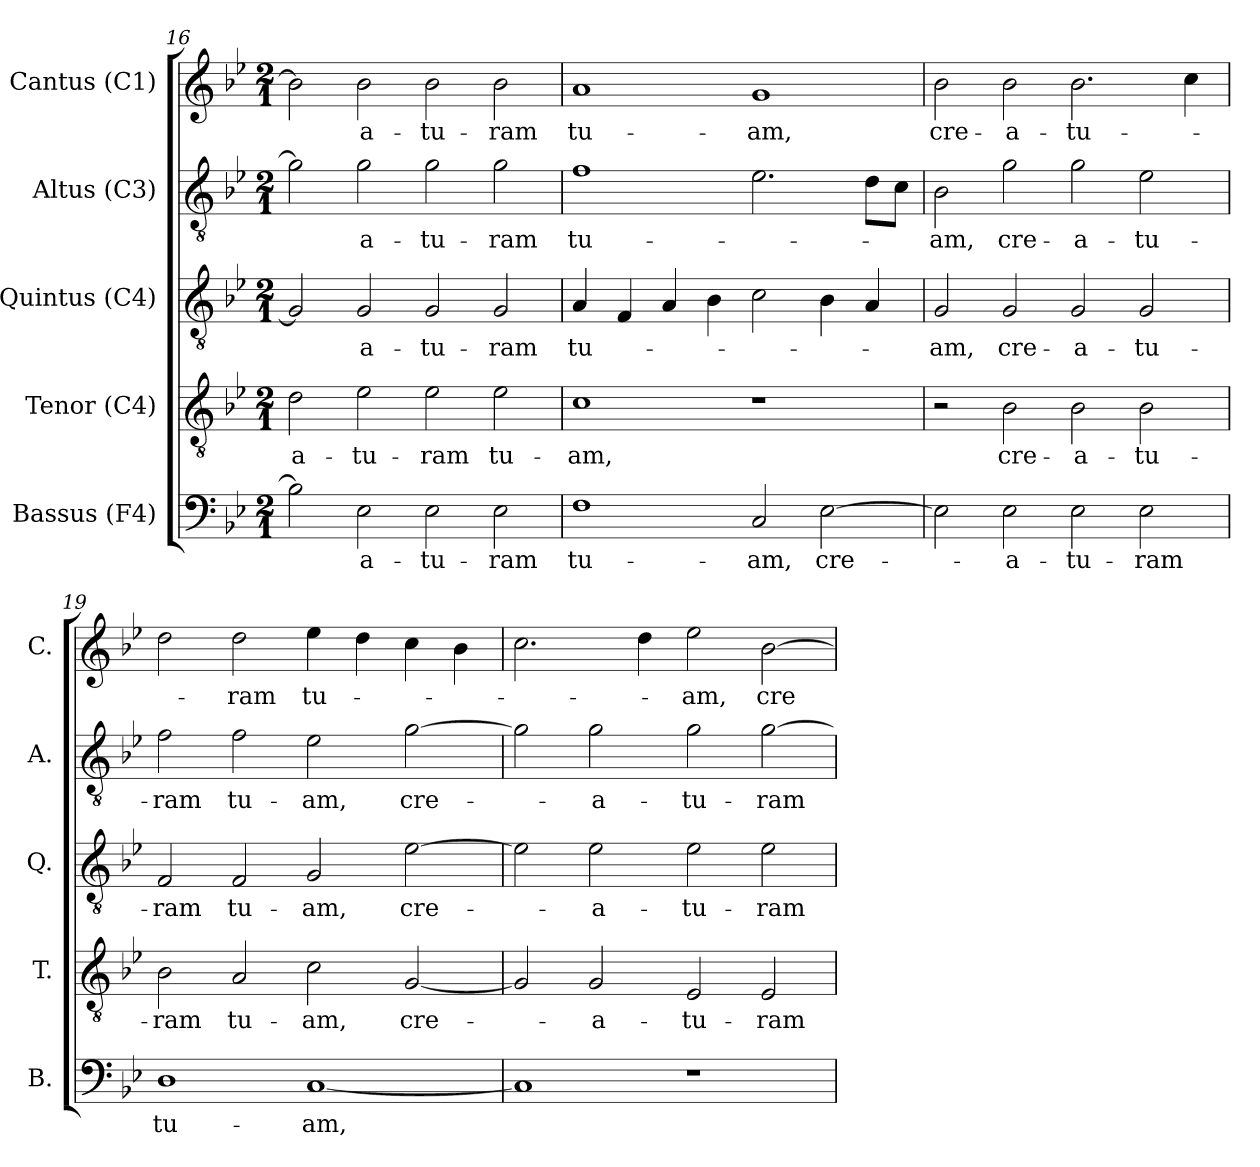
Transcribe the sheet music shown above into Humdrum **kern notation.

**kern	**text	**kern	**text	**kern	**text	**kern	**text	**kern	**text
*part5	*part5	*part4	*part4	*part3	*part3	*part2	*part2	*part1	*part1
*staff5	*staff5	*staff4	*staff4	*staff3	*staff3	*staff2	*staff2	*staff1	*staff1
*I"Bassus (F4)	*	*I"Tenor (C4)	*	*I"Quintus (C4)	*	*I"Altus (C3)	*	*I"Cantus (C1)	*
*I'B.	*	*I'T.	*	*I'Q.	*	*I'A.	*	*I'C.	*
!!LO:PB:g=z
*clefF4	*	*clefGv2	*	*clefGv2	*	*clefGv2	*	*clefG2	*
*	*	*	*	*ITrd7c12	*	*ITrd7c12	*	*	*
*k[b-e-]	*	*k[b-e-]	*	*k[b-e-]	*	*k[b-e-]	*	*k[b-e-]	*
*B-:	*	*B-:	*	*B-:	*	*B-:	*	*B-:	*
*M2/1	*	*M2/1	*	*M2/1	*	*M2/1	*	*M2/1	*
=16	=16	=16	=16	=16	=16	=16	=16	=16	=16
!	!	!	!LO:LY:b:color=#000000	!	!	!	!	!	!
2B-i\]	.	2di\	-a-	2GGi/]	.	2Gi\]	.	2b-i\]	.
!	!LO:LY:b:color=#000000	!	!	!	!	!	!	!	!
!	!	!	!LO:LY:b:color=#000000	!	!	!	!	!	!
!	!	!	!	!	!LO:LY:b:color=#000000	!	!	!	!
!	!	!	!	!	!	!	!LO:LY:b:color=#000000	!	!
!	!	!	!	!	!	!	!	!	!LO:LY:b:color=#000000
2E-i\	-a-	2e-i\	-tu-	2GGi/	-a-	2Gi\	-a-	2b-i\	-a-
!	!LO:LY:b:color=#000000	!	!	!	!	!	!	!	!
!	!	!	!LO:LY:b:color=#000000	!	!	!	!	!	!
!	!	!	!	!	!LO:LY:b:color=#000000	!	!	!	!
!	!	!	!	!	!	!	!LO:LY:b:color=#000000	!	!
!	!	!	!	!	!	!	!	!	!LO:LY:b:color=#000000
2E-i\	-tu-	2e-i\	-ram	2GGi/	-tu-	2Gi\	-tu-	2b-i\	-tu-
!	!LO:LY:b:color=#000000	!	!	!	!	!	!	!	!
!	!	!	!LO:LY:b:color=#000000	!	!	!	!	!	!
!	!	!	!	!	!LO:LY:b:color=#000000	!	!	!	!
!	!	!	!	!	!	!	!LO:LY:b:color=#000000	!	!
!	!	!	!	!	!	!	!	!	!LO:LY:b:color=#000000
2E-i\	-ram	2e-i\	tu-	2GGi/	-ram	2Gi\	-ram	2b-i\	-ram
=17	=17	=17	=17	=17	=17	=17	=17	=17	=17
!	!LO:LY:b:color=#000000	!	!	!	!	!	!	!	!
!	!	!	!LO:LY:b:color=#000000	!	!	!	!	!	!
!	!	!	!	!	!LO:LY:b:color=#000000	!	!	!	!
!	!	!	!	!	!	!	!LO:LY:b:color=#000000	!	!
!	!	!	!	!	!	!	!	!	!LO:LY:b:color=#000000
1Fi	tu-	1ci	-am,	4AAi/	tu-	1Fi	tu-	1ai	tu-
.	.	.	.	4FFi/	.	.	.	.	.
.	.	.	.	4AAi/	.	.	.	.	.
.	.	.	.	4BB-i\	.	.	.	.	.
!	!LO:LY:b:color=#000000	!	!	!	!	!	!	!	!
!	!	!	!	!	!	!	!	!	!LO:LY:b:color=#000000
2Ci/	-am,	1r	.	2Ci\	.	2.E-i\	.	1gi	-am,
!	!LO:LY:b:color=#000000	!	!	!	!	!	!	!	!
[2E-i\	cre-	.	.	4BB-i\	.	.	.	.	.
.	.	.	.	4AAi/	.	8Di\L	.	.	.
.	.	.	.	.	.	8Ci\J	.	.	.
=18	=18	=18	=18	=18	=18	=18	=18	=18	=18
!	!	!	!	!	!LO:LY:b:color=#000000	!	!	!	!
!	!	!	!	!	!	!	!LO:LY:b:color=#000000	!	!
!	!	!	!	!	!	!	!	!	!LO:LY:b:color=#000000
2E-i\]	.	2r	.	2GGi/	-am,	2BB-i\	-am,	2b-i\	cre-
!	!LO:LY:b:color=#000000	!	!	!	!	!	!	!	!
!	!	!	!LO:LY:b:color=#000000	!	!	!	!	!	!
!	!	!	!	!	!LO:LY:b:color=#000000	!	!	!	!
!	!	!	!	!	!	!	!LO:LY:b:color=#000000	!	!
!	!	!	!	!	!	!	!	!	!LO:LY:b:color=#000000
2E-i\	-a-	2B-i\	cre-	2GGi/	cre-	2Gi\	cre-	2b-i\	-a-
!	!LO:LY:b:color=#000000	!	!	!	!	!	!	!	!
!	!	!	!LO:LY:b:color=#000000	!	!	!	!	!	!
!	!	!	!	!	!LO:LY:b:color=#000000	!	!	!	!
!	!	!	!	!	!	!	!LO:LY:b:color=#000000	!	!
!	!	!	!	!	!	!	!	!	!LO:LY:b:color=#000000
2E-i\	-tu-	2B-i\	-a-	2GGi/	-a-	2Gi\	-a-	2.b-i\	-tu-
!	!LO:LY:b:color=#000000	!	!	!	!	!	!	!	!
!	!	!	!LO:LY:b:color=#000000	!	!	!	!	!	!
!	!	!	!	!	!LO:LY:b:color=#000000	!	!	!	!
!	!	!	!	!	!	!	!LO:LY:b:color=#000000	!	!
2E-i\	-ram	2B-i\	-tu-	2GGi/	-tu-	2E-i\	-tu-	.	.
.	.	.	.	.	.	.	.	4cci\	.
=19	=19	=19	=19	=19	=19	=19	=19	=19	=19
!	!LO:LY:b:color=#000000	!	!	!	!	!	!	!	!
!	!	!	!LO:LY:b:color=#000000	!	!	!	!	!	!
!	!	!	!	!	!LO:LY:b:color=#000000	!	!	!	!
!	!	!	!	!	!	!	!LO:LY:b:color=#000000	!	!
1Di	tu-	2B-i\	-ram	2FFi/	-ram	2Fi\	-ram	2ddi\	.
!	!	!	!LO:LY:b:color=#000000	!	!	!	!	!	!
!	!	!	!	!	!LO:LY:b:color=#000000	!	!	!	!
!	!	!	!	!	!	!	!LO:LY:b:color=#000000	!	!
!	!	!	!	!	!	!	!	!	!LO:LY:b:color=#000000
.	.	2Ai/	tu-	2FFi/	tu-	2Fi\	tu-	2ddi\	-ram
!	!LO:LY:b:color=#000000	!	!	!	!	!	!	!	!
!	!	!	!LO:LY:b:color=#000000	!	!	!	!	!	!
!	!	!	!	!	!LO:LY:b:color=#000000	!	!	!	!
!	!	!	!	!	!	!	!LO:LY:b:color=#000000	!	!
!	!	!	!	!	!	!	!	!	!LO:LY:b:color=#000000
[1Ci	-am,	2ci\	-am,	2GGi/	-am,	2E-i\	-am,	4ee-i\	tu-
.	.	.	.	.	.	.	.	4ddi\	.
!	!	!	!LO:LY:b:color=#000000	!	!	!	!	!	!
!	!	!	!	!	!LO:LY:b:color=#000000	!	!	!	!
!	!	!	!	!	!	!	!LO:LY:b:color=#000000	!	!
.	.	[2Gi/	cre-	[2E-i\	cre-	[2Gi\	cre-	4cci\	.
.	.	.	.	.	.	.	.	4b-i\	.
=20	=20	=20	=20	=20	=20	=20	=20	=20	=20
1Ci]	.	2Gi/]	.	2E-i\]	.	2Gi\]	.	2.cci\	.
!	!	!	!LO:LY:b:color=#000000	!	!	!	!	!	!
!	!	!	!	!	!LO:LY:b:color=#000000	!	!	!	!
!	!	!	!	!	!	!	!LO:LY:b:color=#000000	!	!
.	.	2Gi/	-a-	2E-i\	-a-	2Gi\	-a-	.	.
.	.	.	.	.	.	.	.	4ddi\	.
!	!	!	!LO:LY:b:color=#000000	!	!	!	!	!	!
!	!	!	!	!	!LO:LY:b:color=#000000	!	!	!	!
!	!	!	!	!	!	!	!LO:LY:b:color=#000000	!	!
!	!	!	!	!	!	!	!	!	!LO:LY:b:color=#000000
1r	.	2E-i/	-tu-	2E-i\	-tu-	2Gi\	-tu-	2ee-i\	-am,
!	!	!	!LO:LY:b:color=#000000	!	!	!	!	!	!
!	!	!	!	!	!LO:LY:b:color=#000000	!	!	!	!
!	!	!	!	!	!	!	!LO:LY:b:color=#000000	!	!
!	!	!	!	!	!	!	!	!	!LO:LY:b:color=#000000
.	.	2E-i/	-ram	2E-i\	-ram	[2Gi\	-ram	[2b-i\	cre-
=	=	=	=	=	=	=	=	=	=
*-	*-	*-	*-	*-	*-	*-	*-	*-	*-
